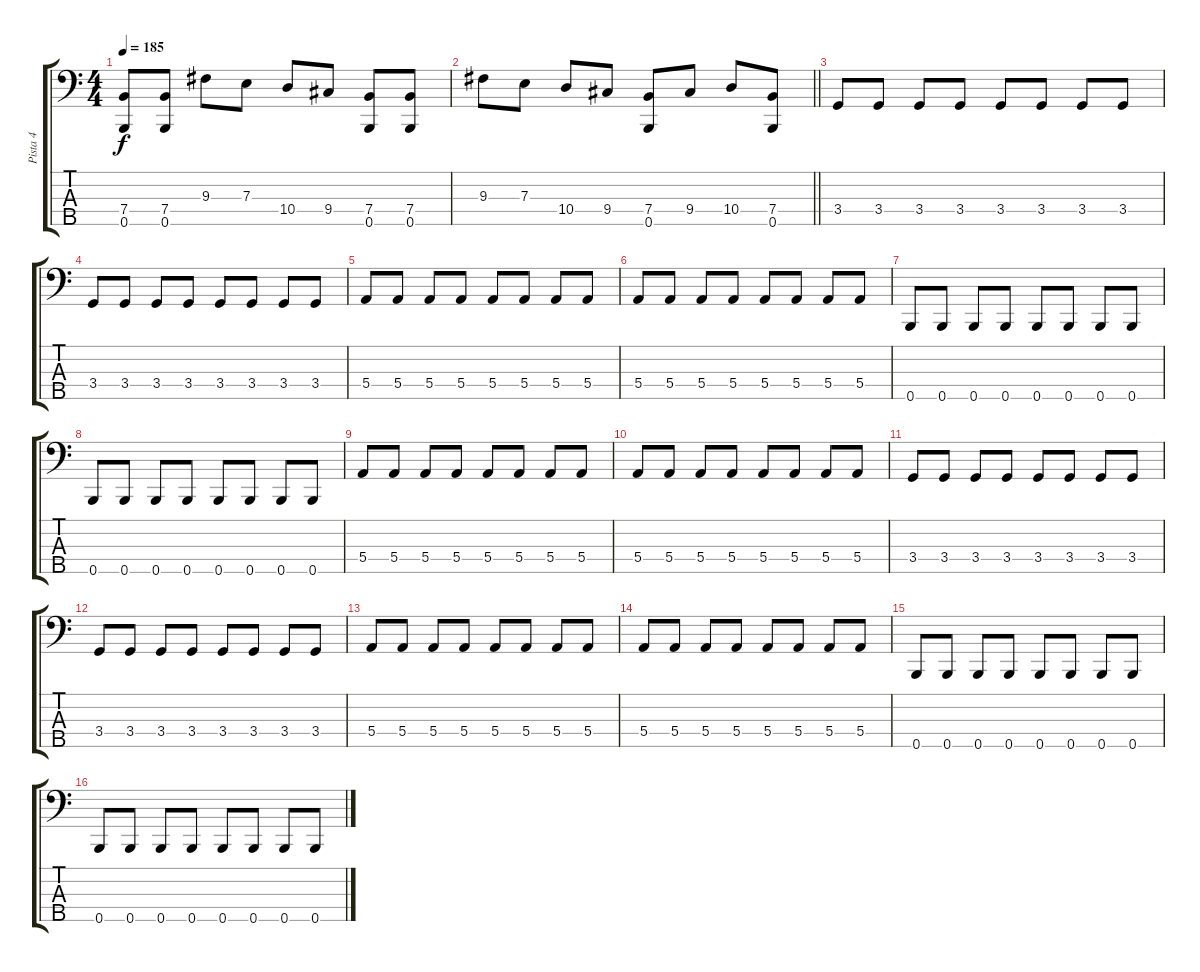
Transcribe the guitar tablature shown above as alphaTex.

\track ("Pista 4" "Pista 4") {instrument electricbasspick}
\staff {score tabs}
\tuning (G2 D2 A1 E1 B0) {hide}
\ts (4 4)
\tempo 185
\clef f4
\ks c
(7.4 0.5).8{dy f} (7.4 0.5).8 9.3.8 7.3.8 10.4.8 9.4.8 (7.4 0.5).8 (7.4 0.5).8 |
\barLineRight lightlight
9.3.8 7.3.8 10.4.8 9.4.8 (7.4 0.5).8 9.4.8 10.4.8 (7.4 0.5).8 |
3.4.8 3.4.8 3.4.8 3.4.8 3.4.8 3.4.8 3.4.8 3.4.8 |
3.4.8 3.4.8 3.4.8 3.4.8 3.4.8 3.4.8 3.4.8 3.4.8 |
5.4.8 5.4.8 5.4.8 5.4.8 5.4.8 5.4.8 5.4.8 5.4.8 |
5.4.8 5.4.8 5.4.8 5.4.8 5.4.8 5.4.8 5.4.8 5.4.8 |
0.5.8 0.5.8 0.5.8 0.5.8 0.5.8 0.5.8 0.5.8 0.5.8 |
0.5.8 0.5.8 0.5.8 0.5.8 0.5.8 0.5.8 0.5.8 0.5.8 |
5.4.8 5.4.8 5.4.8 5.4.8 5.4.8 5.4.8 5.4.8 5.4.8 |
5.4.8 5.4.8 5.4.8 5.4.8 5.4.8 5.4.8 5.4.8 5.4.8 |
3.4.8 3.4.8 3.4.8 3.4.8 3.4.8 3.4.8 3.4.8 3.4.8 |
3.4.8 3.4.8 3.4.8 3.4.8 3.4.8 3.4.8 3.4.8 3.4.8 |
5.4.8 5.4.8 5.4.8 5.4.8 5.4.8 5.4.8 5.4.8 5.4.8 |
5.4.8 5.4.8 5.4.8 5.4.8 5.4.8 5.4.8 5.4.8 5.4.8 |
0.5.8 0.5.8 0.5.8 0.5.8 0.5.8 0.5.8 0.5.8 0.5.8 |
0.5.8 0.5.8 0.5.8 0.5.8 0.5.8 0.5.8 0.5.8 0.5.8
